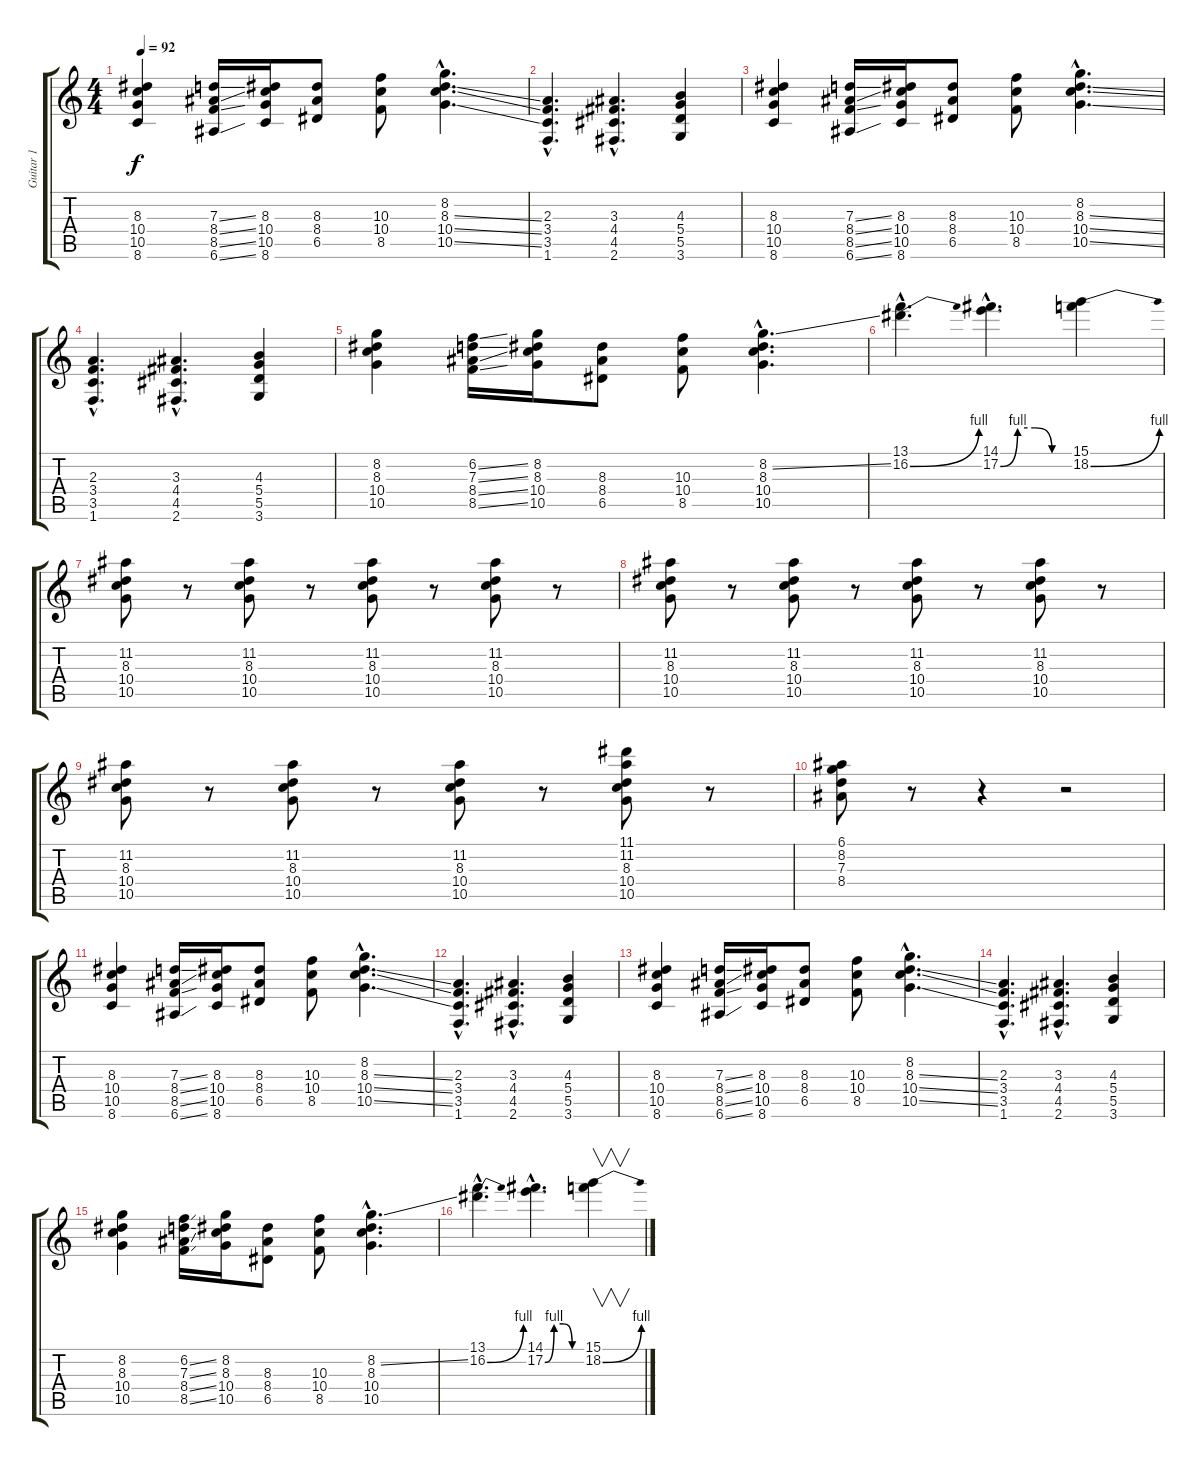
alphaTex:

\track ("Guitar 1" "Guitar 1") {instrument overdrivenguitar}
\staff {score tabs}
\tuning (E4 B3 G3 D3 A2 E2) {hide}
\ts (4 4)
\tempo 92
\clef g2
\ks c
(8.3 10.4 10.5 8.6).4{dy f instrument overdrivenguitar} (7.3{ss} 8.4{ss} 8.5{ss} 6.6{ss}).16 (8.3 10.4 10.5 8.6).16 (8.3 8.4 6.5).8 (10.3 10.4 8.5).8 (8.2{hac} 8.3{ss hac} 10.4{ss hac} 10.5{ss hac}).4{d} |
(2.3{hac} 3.4{hac} 3.5{hac} 1.6{hac}).4{d} (3.3{hac} 4.4{hac} 4.5{hac} 2.6{hac}).4{d} (4.3 5.4 5.5 3.6).4 |
(8.3 10.4 10.5 8.6).4 (7.3{ss} 8.4{ss} 8.5{ss} 6.6{ss}).16 (8.3 10.4 10.5 8.6).16 (8.3 8.4 6.5).8 (10.3 10.4 8.5).8 (8.2{hac} 8.3{ss hac} 10.4{ss hac} 10.5{ss hac}).4{d} |
(2.3{hac} 3.4{hac} 3.5{hac} 1.6{hac}).4{d} (3.3{hac} 4.4{hac} 4.5{hac} 2.6{hac}).4{d} (4.3 5.4 5.5 3.6).4 |
(8.2 8.3 10.4 10.5).4 (6.2{ss} 7.3{ss} 8.4{ss} 8.5{ss}).16 (8.2 8.3 10.4 10.5).16 (8.3 8.4 6.5).8 (10.3 10.4 8.5).8 (8.2{ss hac} 8.3{hac} 10.4{hac} 10.5{hac}).4{d} |
(13.1{hac} 16.2{be (bend 0 0 60 4) hac}).4{d} (14.1{hac} 17.2{be (custom 0 0 15 4 30 4 45 0 60 0) hac}).4{d} (15.1 18.2{be (bend 0 0 60 4)}).4 |
(11.2 8.3 10.4 10.5).8 r.8 (11.2 8.3 10.4 10.5).8 r.8 (11.2 8.3 10.4 10.5).8 r.8 (11.2 8.3 10.4 10.5).8 r.8 |
(11.2 8.3 10.4 10.5).8 r.8 (11.2 8.3 10.4 10.5).8 r.8 (11.2 8.3 10.4 10.5).8 r.8 (11.2 8.3 10.4 10.5).8 r.8 |
(11.2 8.3 10.4 10.5).8 r.8 (11.2 8.3 10.4 10.5).8 r.8 (11.2 8.3 10.4 10.5).8 r.8 (11.1 11.2 8.3 10.4 10.5).8 r.8 |
(6.1 8.2 7.3 8.4).8 r.8 r.4 r.2 |
(8.3 10.4 10.5 8.6).4 (7.3{ss} 8.4{ss} 8.5{ss} 6.6{ss}).16 (8.3 10.4 10.5 8.6).16 (8.3 8.4 6.5).8 (10.3 10.4 8.5).8 (8.2{hac} 8.3{ss hac} 10.4{ss hac} 10.5{ss hac}).4{d} |
(2.3{hac} 3.4{hac} 3.5{hac} 1.6{hac}).4{d} (3.3{hac} 4.4{hac} 4.5{hac} 2.6{hac}).4{d} (4.3 5.4 5.5 3.6).4 |
(8.3 10.4 10.5 8.6).4 (7.3{ss} 8.4{ss} 8.5{ss} 6.6{ss}).16 (8.3 10.4 10.5 8.6).16 (8.3 8.4 6.5).8 (10.3 10.4 8.5).8 (8.2{hac} 8.3{ss hac} 10.4{ss hac} 10.5{ss hac}).4{d} |
(2.3{hac} 3.4{hac} 3.5{hac} 1.6{hac}).4{d} (3.3{hac} 4.4{hac} 4.5{hac} 2.6{hac}).4{d} (4.3 5.4 5.5 3.6).4 |
(8.2 8.3 10.4 10.5).4 (6.2{ss} 7.3{ss} 8.4{ss} 8.5{ss}).16 (8.2 8.3 10.4 10.5).16 (8.3 8.4 6.5).8 (10.3 10.4 8.5).8 (8.2{ss hac} 8.3{hac} 10.4{hac} 10.5{hac}).4{d} |
(13.1{hac} 16.2{be (bend 0 0 60 4) hac}).4{d} (14.1{hac} 17.2{be (custom 0 0 15 4 30 4 45 0 60 0) hac}).4{d} (15.1 18.2{be (bend 0 0 60 4)}).4{v}
